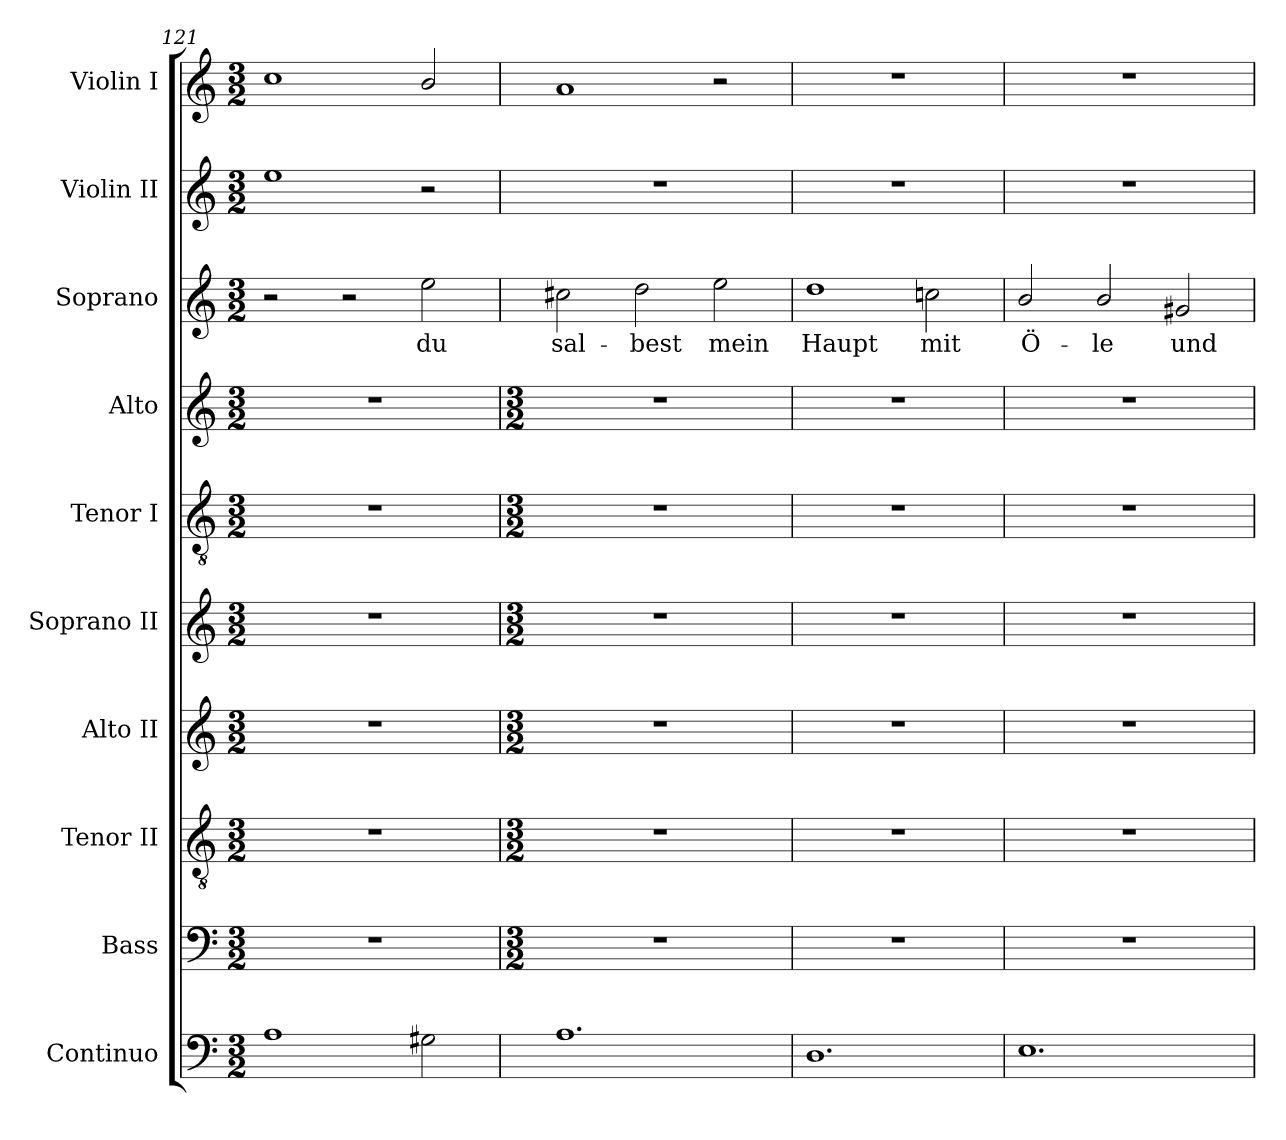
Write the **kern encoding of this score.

**kern	**kern	**kern	**kern	**kern	**kern	**kern	**kern	**text	**kern	**kern
*part10	*part9	*part8	*part7	*part6	*part5	*part4	*part3	*part3	*part2	*part1
*staff10	*staff9	*staff8	*staff7	*staff6	*staff5	*staff4	*staff3	*staff3	*staff2	*staff1
*I"Continuo	*I"Bass	*I"Tenor II	*I"Alto II	*I"Soprano II	*I"Tenor I	*I"Alto	*I"Soprano	*	*I"Violin II	*I"Violin I
*	*I'B	*I'T	*I'A	*I'S	*I'T	*I'A	*I'S	*	*I'Vln	*I'Vln
*clefF4	*clefF4	*clefGv2	*clefG2	*clefG2	*clefGv2	*clefG2	*clefG2	*	*clefG2	*clefG2
*k[]	*k[]	*k[]	*k[]	*k[]	*k[]	*k[]	*k[]	*	*k[]	*k[]
*C:	*C:	*C:	*C:	*C:	*C:	*C:	*C:	*	*C:	*C:
*M3/2	*M3/2	*M3/2	*M3/2	*M3/2	*M3/2	*M3/2	*M3/2	*	*M3/2	*M3/2
=121	=121	=121	=121	=121	=121	=121	=121	=121	=121	=121
1A	1.r	1.r	1.r	1.r	1.r	1.r	2r	.	1ee	1cc
.	.	.	.	.	.	.	2r	.	.	.
!	!	!	!	!	!	!	!	!LO:LY:b	!	!
2G#X	.	.	.	.	.	.	2ee	du	2r	2b/
!!LO:LB:g=z
=122	=122	=122	=122	=122	=122	=122	=122	=122	=122	=122
*	*M3/2	*M3/2	*M3/2	*M3/2	*M3/2	*M3/2	*	*	*	*
!	!	!	!	!	!	!	!	!LO:LY:b	!LO:N:vis=1	!
1.A	1.r	1.r	1.r	1.r	1.r	1.r	2cc#X	sal-	1.r	1a
!	!	!	!	!	!	!	!	!LO:LY:b	!	!
.	.	.	.	.	.	.	2dd	-best	.	.
!	!	!	!	!	!	!	!	!LO:LY:b	!	!
.	.	.	.	.	.	.	2ee	mein	.	2r
=123	=123	=123	=123	=123	=123	=123	=123	=123	=123	=123
!	!	!	!	!	!	!	!	!LO:LY:b	!LO:N:vis=1	!LO:N:vis=1
1.D	1.r	1.r	1.r	1.r	1.r	1.r	1dd	Haupt	1.r	1.r
!	!	!	!	!	!	!	!	!LO:LY:b	!	!
.	.	.	.	.	.	.	2ccn	mit	.	.
=124	=124	=124	=124	=124	=124	=124	=124	=124	=124	=124
!	!	!	!	!	!	!	!	!LO:LY:b	!LO:N:vis=1	!LO:N:vis=1
1.E	1.r	1.r	1.r	1.r	1.r	1.r	2b/	Ö-	1.r	1.r
!	!	!	!	!	!	!	!	!LO:LY:b	!	!
.	.	.	.	.	.	.	2b/	-le	.	.
!	!	!	!	!	!	!	!	!LO:LY:b	!	!
.	.	.	.	.	.	.	2g#X	und	.	.
=	=	=	=	=	=	=	=	=	=	=
*-	*-	*-	*-	*-	*-	*-	*-	*-	*-	*-
